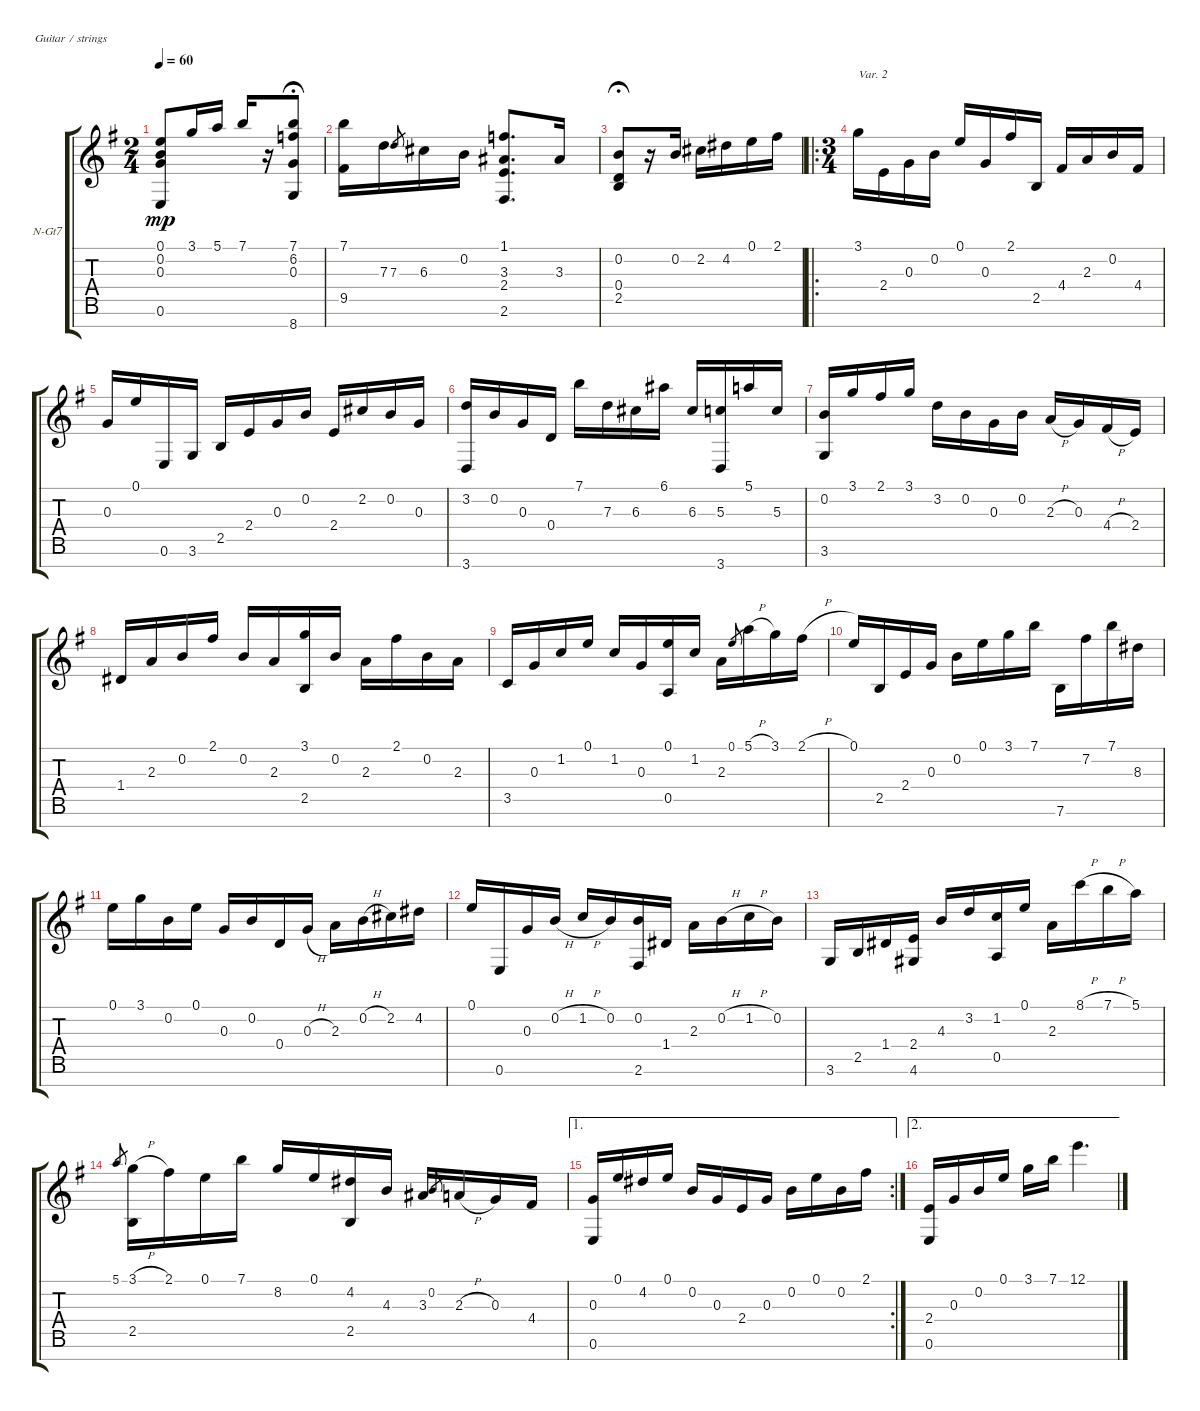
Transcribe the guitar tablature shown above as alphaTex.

\defaultSystemsLayout 4
\bracketExtendMode groupsimilarinstruments
\firstSystemTrackNameOrientation horizontal
\otherSystemsTrackNameOrientation horizontal
\track ("Nylon Guitar" "N-Gt7") {instrument acousticguitarnylon}
\staff {score tabs}
\tuning (E4 B3 G3 D3 A2 E2 B1)
\ts (2 4)
\tempo 60
\clef g2
\ks g
(0.1 0.2 0.3 0.6).8{dy mp} 3.1.16 5.1.16 7.1.16 r.16 (7.1 6.2 0.3 8.7).8{fermata (medium 0.5)} |
(7.1 9.5).16 7.3.16 7.3.8{gr} 6.3.16 0.2.16 (1.1 3.3 2.4 2.6).8{d} 3.3.16 |
(0.2 0.4 2.5).8{fermata (medium 0.5)} r.16 0.2.16 2.2.16 4.2.16 0.1.16 2.1.16 |
\ro
\ts (3 4)
3.1.16{txt "Var. 2"} 2.4.16 0.3.16 0.2.16 0.1.16 0.3.16 2.1.16 2.5.16 4.4.16 2.3.16 0.2.16 4.4.16 |
0.3.16 0.1.16 0.6.16 3.6.16 2.5.16 2.4.16 0.3.16 0.2.16 2.4.16 2.2.16 0.2.16 0.3.16 |
(3.7 3.2).16 0.2.16 0.3.16 0.4.16 7.1.16 7.3.16 6.3.16 6.1.16 6.3.16 (3.7 5.3).16 5.1.16 5.3.16 |
(3.6 0.2).16 3.1.16 2.1.16 3.1.16 3.2.16 0.2.16 0.3.16 0.2.16 2.3{h}.16 0.3.16 4.4{h}.16 2.4.16 |
1.4.16 2.3.16 0.2.16 2.1.16 0.2.16 2.3.16 (2.5 3.1).16 0.2.16 2.3.16 2.1.16 0.2.16 2.3.16 |
3.5.16 0.3.16 1.2.16 0.1.16 1.2.16 0.3.16 (0.5 0.1).16 1.2.16 2.3.16 0.1.8{gr} 5.1{h}.16 3.1.16 2.1{h}.16 |
0.1.16 2.5.16 2.4.16 0.3.16 0.2.16 0.1.16 3.1.16 7.1.16 7.6.16 7.2.16 7.1.16 8.3.16 |
0.1.16 3.1.16 0.2.16 0.1.16 0.3.16 0.2.16 0.4.16 0.3{h}.16 2.3.16 0.2{h}.16 2.2.16 4.2.16 |
0.1.16 0.6.16 0.3.16 0.2{h}.16 1.2{h}.16 0.2.16 (0.2 2.6).16 1.4.16 2.3.16 0.2{h}.16 1.2{h}.16 0.2.16 |
3.6.16 2.5.16 1.4.16 (2.4 4.6).16 4.3.16 3.2.16 (1.2 0.5).16 0.1.16 2.3.16 8.1{h}.16 7.1{h}.16 5.1.16 |
5.1.8{gr} (3.1{h} 2.5).16 2.1.16 0.1.16 7.1.16 8.2.16 0.1.16 (4.2 2.5).16 4.3.16 3.3.16 0.2.8{gr} 2.3{h}.16 0.3.16 4.4.16 |
\ae 1
\rc 2
(0.6 0.3).16 0.1.16 4.2.16 0.1.16 0.2.16 0.3.16 2.4.16 0.3.16 0.2.16 0.1.16 0.2.16 2.1.16 |
\ae 2
(2.4 0.6).16 0.3.16 0.2.16 0.1.16 3.1.16 7.1.16 12.1.4{d}
